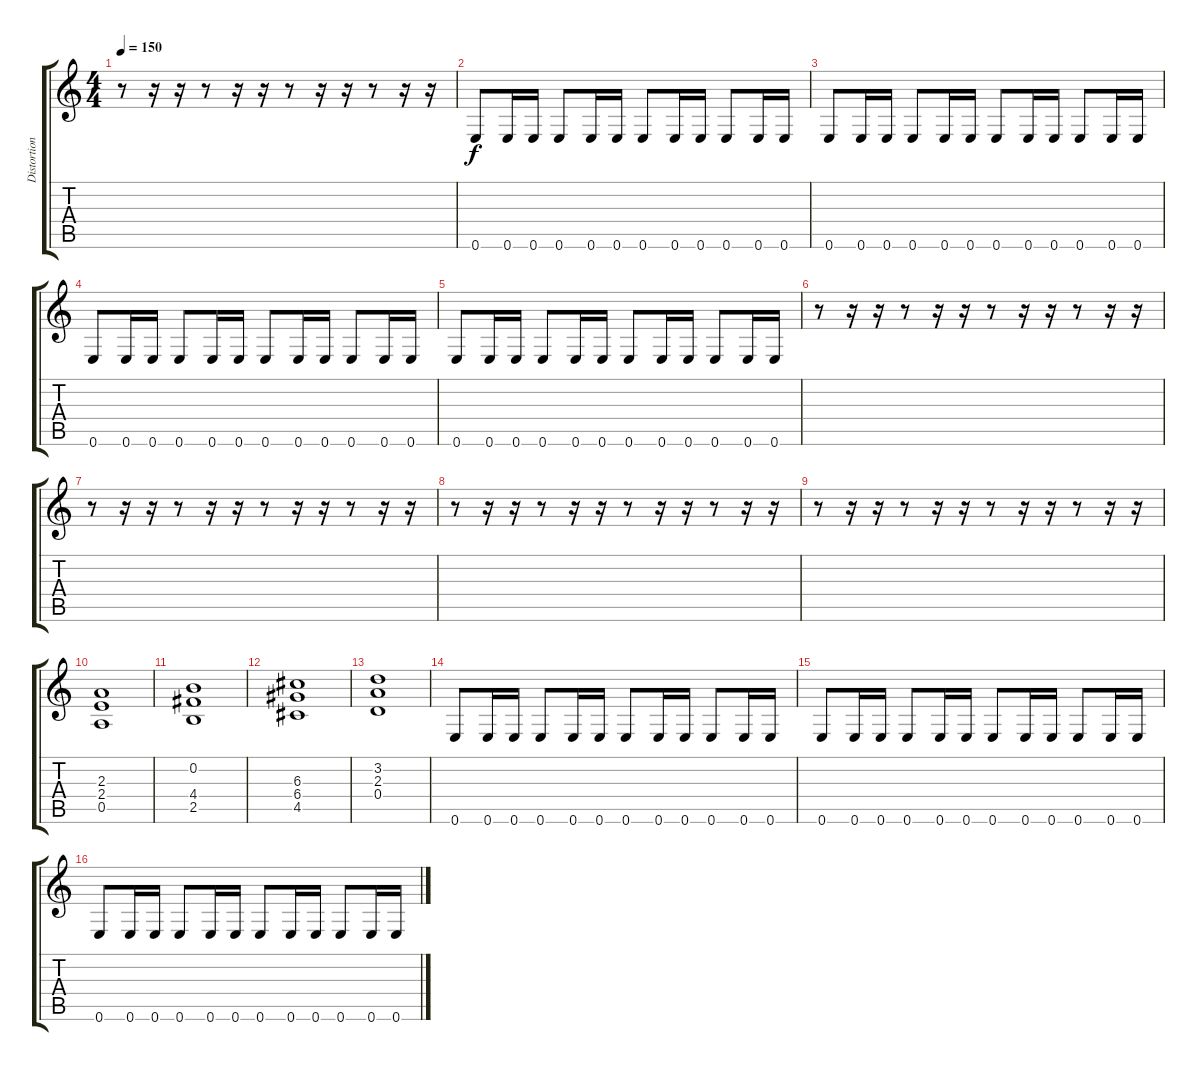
\track ("Distortion Guitar (background)" "Distortion") {instrument distortionguitar}
\staff {score tabs}
\tuning (E4 B3 G3 D3 A2 E2) {hide}
\ts (4 4)
\tempo 150
\clef g2
\ks c
r.8{dy f} r.16 r.16 r.8 r.16 r.16 r.8 r.16 r.16 r.8 r.16 r.16 |
0.6.8 0.6.16 0.6.16 0.6.8 0.6.16 0.6.16 0.6.8 0.6.16 0.6.16 0.6.8 0.6.16 0.6.16 |
0.6.8 0.6.16 0.6.16 0.6.8 0.6.16 0.6.16 0.6.8 0.6.16 0.6.16 0.6.8 0.6.16 0.6.16 |
0.6.8 0.6.16 0.6.16 0.6.8 0.6.16 0.6.16 0.6.8 0.6.16 0.6.16 0.6.8 0.6.16 0.6.16 |
0.6.8 0.6.16 0.6.16 0.6.8 0.6.16 0.6.16 0.6.8 0.6.16 0.6.16 0.6.8 0.6.16 0.6.16 |
r.8 r.16 r.16 r.8 r.16 r.16 r.8 r.16 r.16 r.8 r.16 r.16 |
r.8 r.16 r.16 r.8 r.16 r.16 r.8 r.16 r.16 r.8 r.16 r.16 |
r.8 r.16 r.16 r.8 r.16 r.16 r.8 r.16 r.16 r.8 r.16 r.16 |
r.8 r.16 r.16 r.8 r.16 r.16 r.8 r.16 r.16 r.8 r.16 r.16 |
(2.3 2.4 0.5).1 |
(0.2 4.4 2.5).1 |
(6.3 6.4 4.5).1 |
(3.2 2.3 0.4).1 |
0.6.8 0.6.16 0.6.16 0.6.8 0.6.16 0.6.16 0.6.8 0.6.16 0.6.16 0.6.8 0.6.16 0.6.16 |
0.6.8 0.6.16 0.6.16 0.6.8 0.6.16 0.6.16 0.6.8 0.6.16 0.6.16 0.6.8 0.6.16 0.6.16 |
0.6.8 0.6.16 0.6.16 0.6.8 0.6.16 0.6.16 0.6.8 0.6.16 0.6.16 0.6.8 0.6.16 0.6.16
